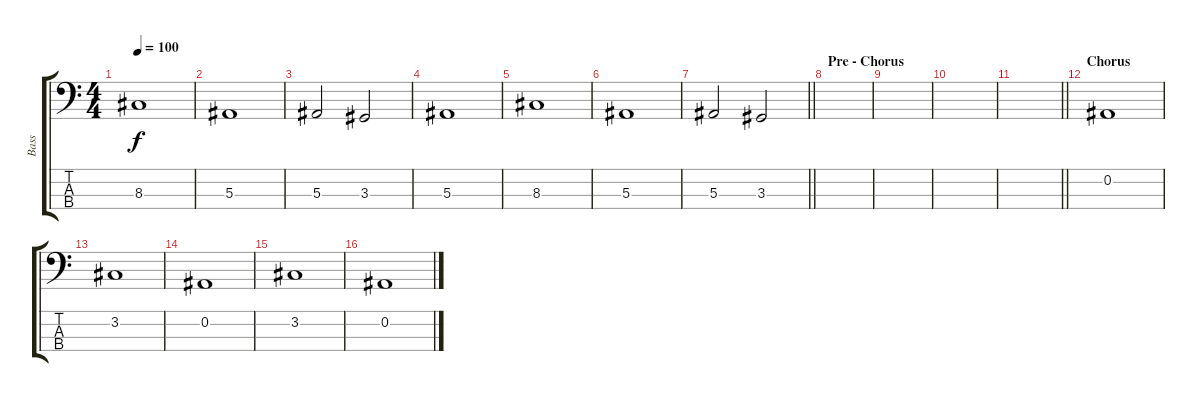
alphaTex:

\track ("Bass" "Bass") {instrument electricbassfinger}
\staff {score tabs}
\tuning (Eb2 Bb1 F1 Bb0) {hide}
\ts (4 4)
\tempo 100
\clef f4
\ks c
8.3.1{dy f} |
5.3.1 |
5.3.2 3.3.2 |
5.3.1 |
8.3.1 |
5.3.1 |
\barLineRight lightlight
5.3.2 3.3.2 |
\section ("" "Pre - Chorus")
|
|
|
\barLineRight lightlight
|
\section ("" "Chorus")
0.2.1 |
3.2.1 |
0.2.1 |
3.2.1 |
0.2.1
